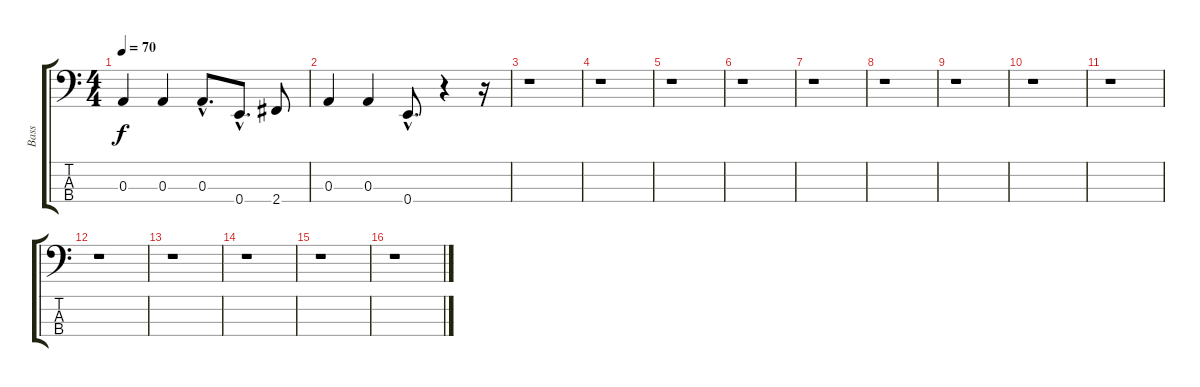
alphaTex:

\track ("Bass" "Bass") {instrument electricbassfinger}
\staff {score tabs}
\tuning (G2 D2 A1 E1) {hide}
\ts (4 4)
\tempo 70
\clef f4
\ks c
0.3.4{dy f} 0.3.4 0.3{hac}.8{d} 0.4{hac}.8{d} 2.4.8 |
0.3.4 0.3.4 0.4{hac}.8{d} r.4 r.16 |
r.1 |
r.1 |
r.1 |
r.1 |
r.1 |
r.1 |
r.1 |
r.1 |
r.1 |
r.1 |
r.1 |
r.1 |
r.1 |
r.1
